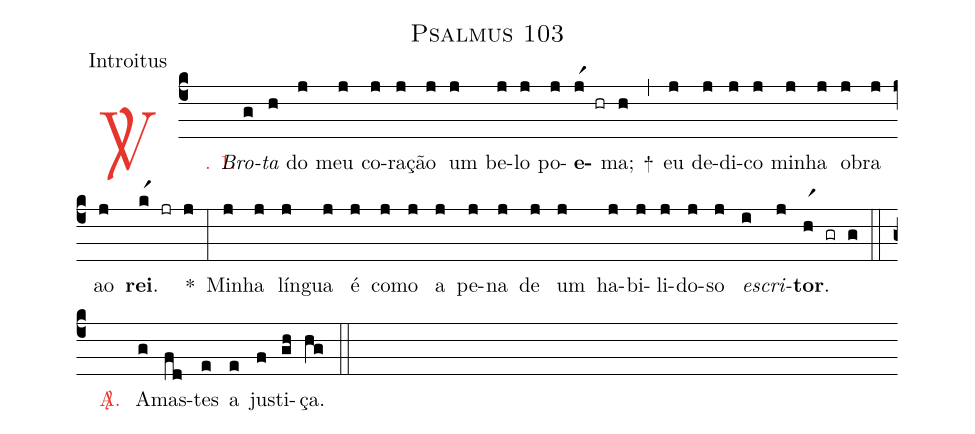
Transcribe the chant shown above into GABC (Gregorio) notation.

name: Psalmus 103;
office-part: Introitus;
mode: 8;
mode-differentia: G;
mode: 8;
mode-differentia: G;
%%
(c4)

<c><sp>V/</sp>. 1.</c>() <i>Bro</i>(g)<i>ta</i>(h) do(j) meu(j) co(j)ra(j)ção(j) um(j) be(j)lo(j) po(j)<b>e</b>(jr1 hr)ma;(h) +(,) eu(j) de(j)di(j)co(j) mi(j)nha(j) o(j)bra(j) ao(j) <b>rei</b>.(kr1 jr j) *(:) Mi(j)nha(j) lín(j)gua(j) é(j) co(j)mo(j) a(j) pe(j)na(j) de(j) um(j) ha(j)bi(j)li(j)do(j)so(j) <i>es</i>(i)<i>cri</i>(j)<b>tor</b>.(hr1 gr g)

(::)

<nlba><c><sp>A/</sp>.</c>() A</nlba>(g)mas(fd)tes(e) a(e) jus(f)ti(gh)ça.(hg)

(::)
